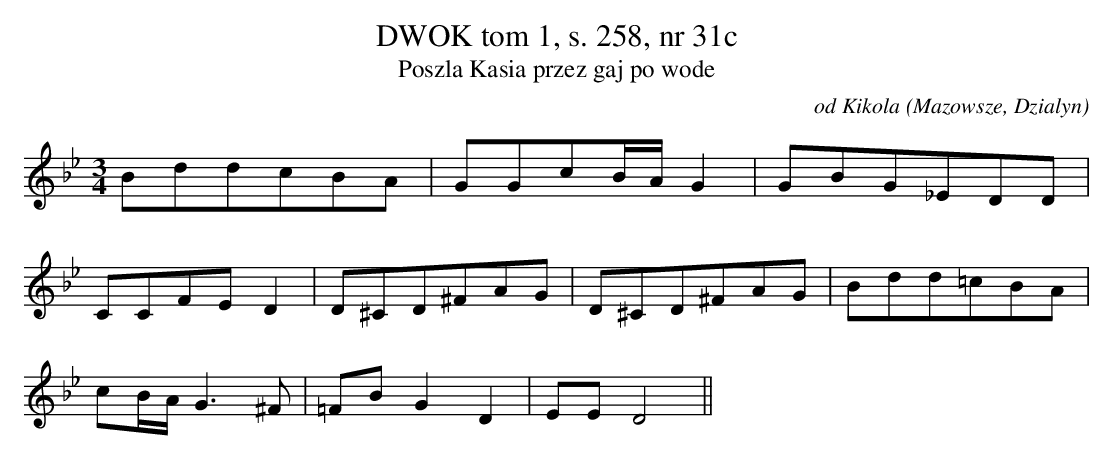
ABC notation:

X:1
T:DWOK tom 1, s. 258, nr 31c
T:Poszla Kasia przez gaj po wode
O:od Kikola (Mazowsze, Dzialyn)
M:3/4
L:1/16
K:Bb
B2d2d2c2B2A2 | G2G2c2BAG4 |G2B2G2_E2D2D2 |
 C2C2F2E2D4 |D2^C2D2^F2A2G2 | D2^C2D2^F2A2G2 | B2d2d2=c2B2A2 |
c2BAG6^F2 |=F2B2G4D4 | E2E2D8||
